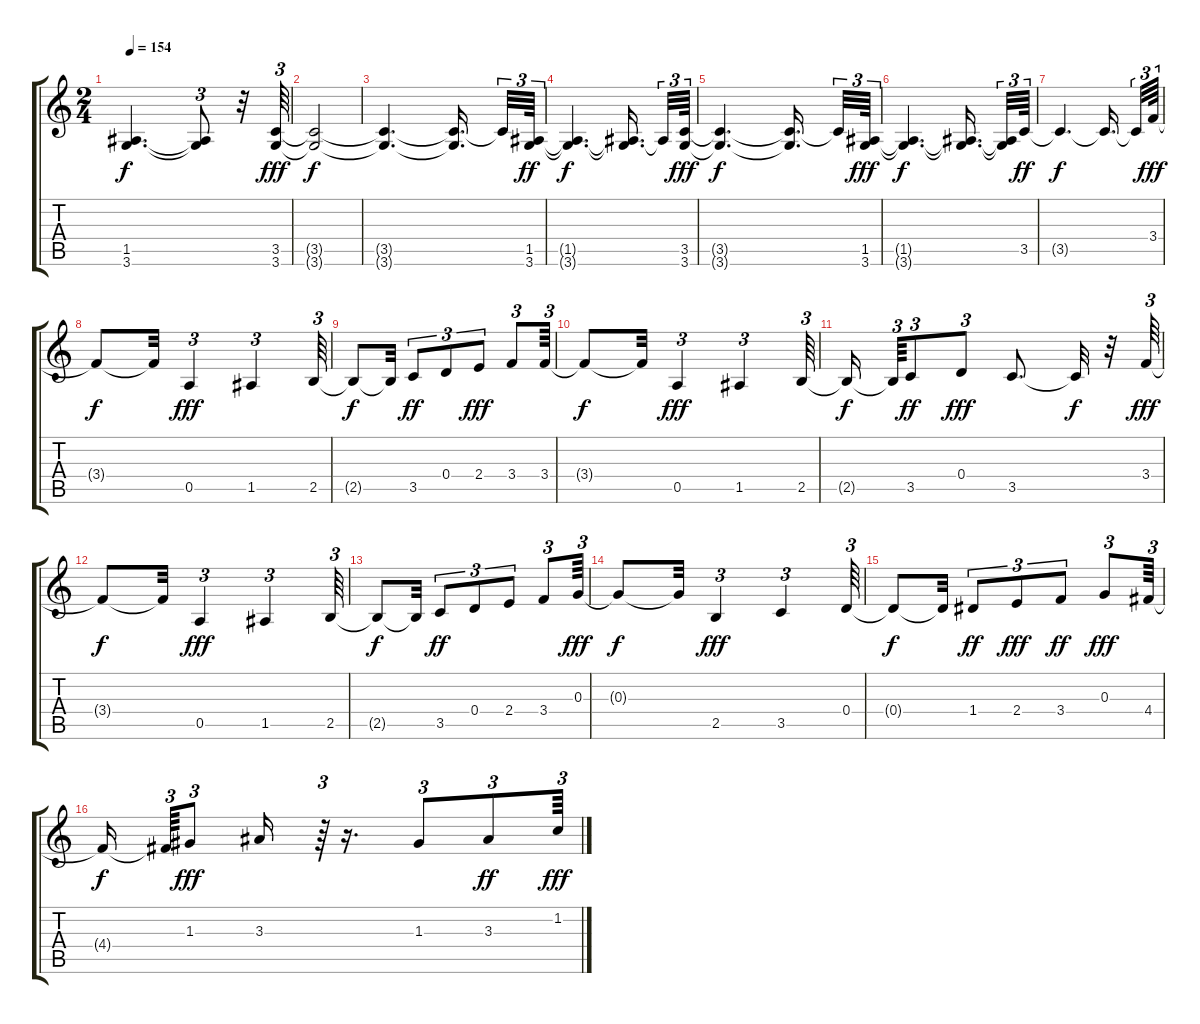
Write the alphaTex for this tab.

\track "" {instrument distortionguitar}
\staff {score tabs}
\tuning (E4 B3 G3 D3 A2 E2) {hide}
\ts (2 4)
\tempo 154
\clef g2
\ks c
(1.5{t} 3.6{t}).4{d dy f} (1.5{t} 3.6{t}).8{tu (3 2)} r.32 (3.5 3.6).64{tu (3 2) dy fff} |
(3.5{t} 3.6{t}).2{dy f} |
(3.5{t} 3.6{t}).4{d} (3.5{t} 3.6{t}).16{d beam splitsecondary} 3.5{t}.32{tu (3 2)} (1.5 3.6).64{tu (3 2) dy ff} |
(1.5{t} 3.6{t}).4{d dy f} (1.5{t} 3.6{t}).16{d beam splitsecondary} 1.5{t}.32{tu (3 2)} (3.5 3.6).64{tu (3 2) dy fff} |
(3.5{t} 3.6{t}).4{d dy f} (3.5{t} 3.6{t}).16{d beam splitsecondary} 3.5{t}.32{tu (3 2)} (1.5 3.6).64{tu (3 2) dy fff} |
(1.5{t} 3.6{t}).4{d dy f} (1.5{t} 3.6{t}).16{d beam splitsecondary} (1.5{t} 3.6{t}).32{tu (3 2)} 3.5.64{tu (3 2) dy ff} |
3.5{t}.4{d dy f} 3.5{t}.16{d beam splitsecondary} 3.5{t}.32{tu (3 2)} 3.4.64{tu (3 2) dy fff} |
3.4{t}.8{dy f} 3.4{t}.32 0.5.4{tu (3 2) dy fff} 1.5.4{tu (3 2)} 2.5.64{tu (3 2)} |
2.5{t}.8{dy f} 2.5{t}.32 3.5.8{tu (3 2) dy ff} 0.4.8{tu (3 2)} 2.4.8{tu (3 2) dy fff} 3.4.8{tu (3 2)} 3.4.64{tu (3 2)} |
3.4{t}.8{dy f} 3.4{t}.32 0.5.4{tu (3 2) dy fff} 1.5.4{tu (3 2)} 2.5.64{tu (3 2)} |
2.5{t}.16{dy f beam splitsecondary} 2.5{t}.64{tu (3 2)} 3.5.8{tu (3 2) dy ff} 0.4.8{tu (3 2) dy fff} 3.5.8{d} 3.5{t}.32{dy f} r.32 3.4.64{tu (3 2) dy fff} |
3.4{t}.8{dy f} 3.4{t}.32 0.5.4{tu (3 2) dy fff} 1.5.4{tu (3 2)} 2.5.64{tu (3 2)} |
2.5{t}.8{dy f} 2.5{t}.32 3.5.8{tu (3 2) dy ff} 0.4.8{tu (3 2)} 2.4.8{tu (3 2)} 3.4.8{tu (3 2)} 0.3.64{tu (3 2) dy fff} |
0.3{t}.8{dy f} 0.3{t}.32 2.5.4{tu (3 2) dy fff} 3.5.4{tu (3 2)} 0.4.64{tu (3 2)} |
0.4{t}.8{dy f} 0.4{t}.32 1.4.8{tu (3 2) dy ff} 2.4.8{tu (3 2) dy fff} 3.4.8{tu (3 2) dy ff} 0.3.8{tu (3 2) dy fff} 4.4.64{tu (3 2)} |
4.4{t}.16{dy f beam splitsecondary} 4.4{t}.64{tu (3 2)} 1.3.8{tu (3 2) dy fff} 3.3.16 r.64{tu (3 2)} r.16{d} 1.3.8{tu (3 2)} 3.3.8{tu (3 2) dy ff} 1.2.64{tu (3 2) dy fff}
